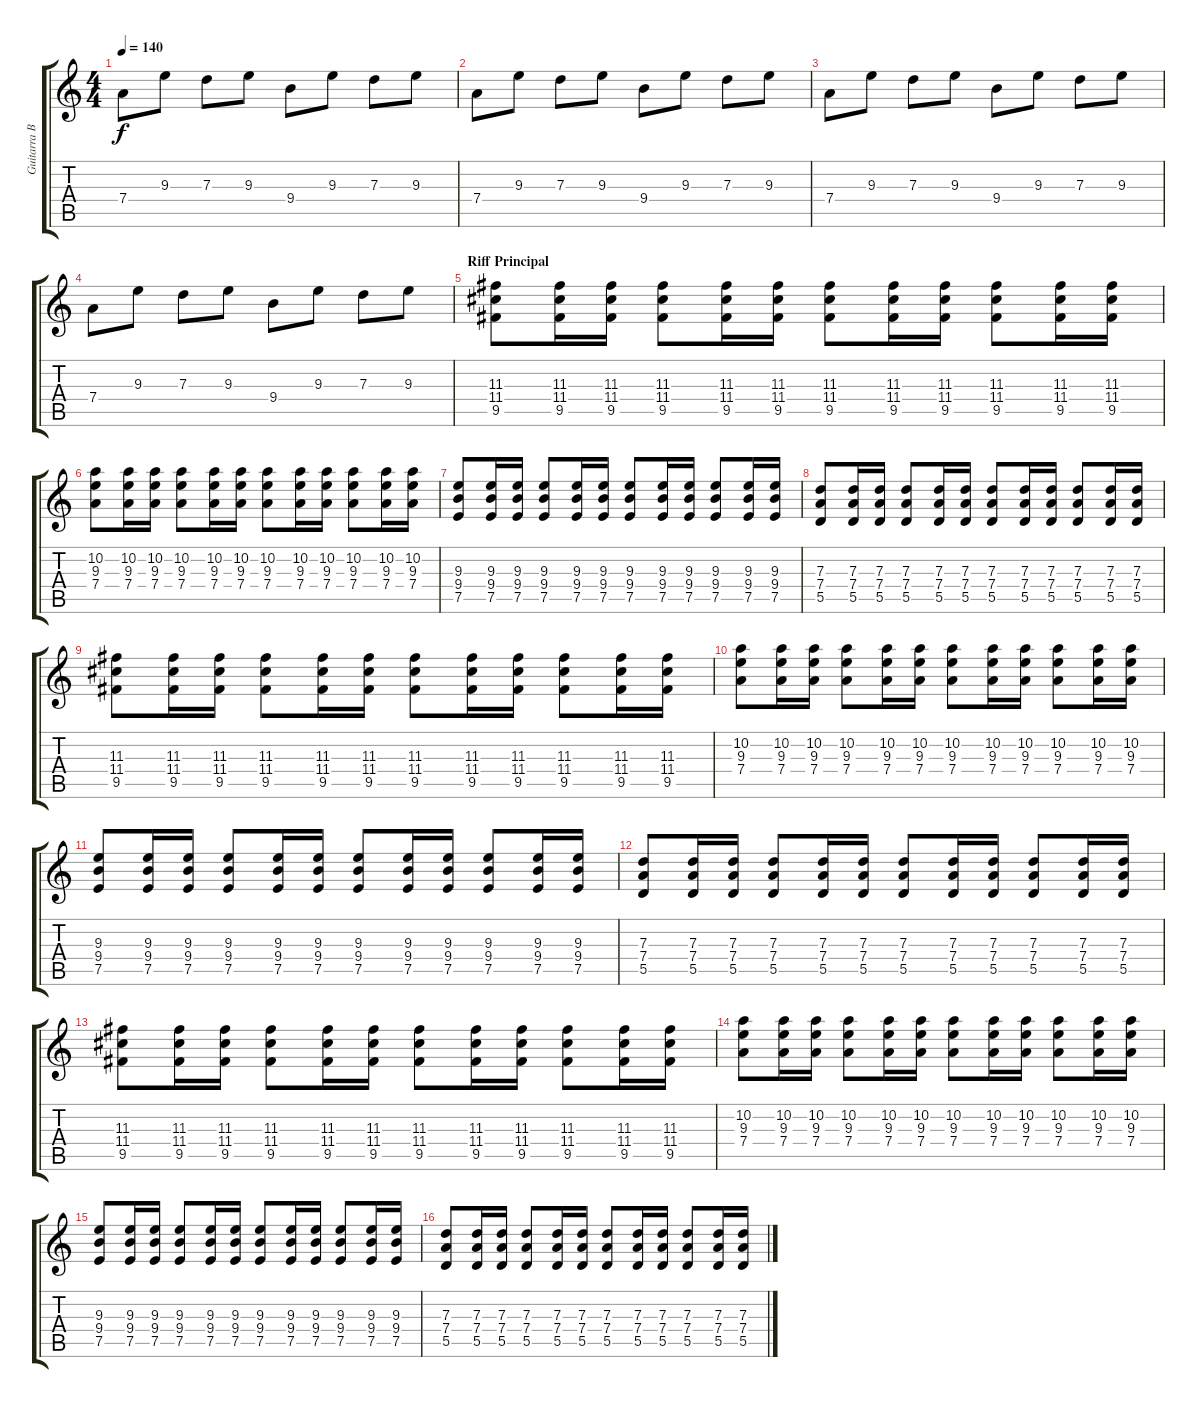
\track ("Guitarra Base" "Guitarra B") {instrument overdrivenguitar}
\staff {score tabs}
\tuning (E4 B3 G3 D3 A2 E2) {hide}
\ts (4 4)
\tempo 140
\clef g2
\ks c
7.4.8{dy f} 9.3.8 7.3.8 9.3.8 9.4.8 9.3.8 7.3.8 9.3.8 |
7.4.8 9.3.8 7.3.8 9.3.8 9.4.8 9.3.8 7.3.8 9.3.8 |
7.4.8 9.3.8 7.3.8 9.3.8 9.4.8 9.3.8 7.3.8 9.3.8 |
7.4.8 9.3.8 7.3.8 9.3.8 9.4.8 9.3.8 7.3.8 9.3.8 |
\section ("" "Riff Principal")
(11.3 11.4 9.5).8{volume 13} (11.3 11.4 9.5).16 (11.3 11.4 9.5).16 (11.3 11.4 9.5).8 (11.3 11.4 9.5).16 (11.3 11.4 9.5).16 (11.3 11.4 9.5).8 (11.3 11.4 9.5).16 (11.3 11.4 9.5).16 (11.3 11.4 9.5).8 (11.3 11.4 9.5).16 (11.3 11.4 9.5).16 |
(10.2 9.3 7.4).8 (10.2 9.3 7.4).16 (10.2 9.3 7.4).16 (10.2 9.3 7.4).8 (10.2 9.3 7.4).16 (10.2 9.3 7.4).16 (10.2 9.3 7.4).8 (10.2 9.3 7.4).16 (10.2 9.3 7.4).16 (10.2 9.3 7.4).8 (10.2 9.3 7.4).16 (10.2 9.3 7.4).16 |
(9.3 9.4 7.5).8 (9.3 9.4 7.5).16 (9.3 9.4 7.5).16 (9.3 9.4 7.5).8 (9.3 9.4 7.5).16 (9.3 9.4 7.5).16 (9.3 9.4 7.5).8 (9.3 9.4 7.5).16 (9.3 9.4 7.5).16 (9.3 9.4 7.5).8 (9.3 9.4 7.5).16 (9.3 9.4 7.5).16 |
(7.3 7.4 5.5).8 (7.3 7.4 5.5).16 (7.3 7.4 5.5).16 (7.3 7.4 5.5).8 (7.3 7.4 5.5).16 (7.3 7.4 5.5).16 (7.3 7.4 5.5).8 (7.3 7.4 5.5).16 (7.3 7.4 5.5).16 (7.3 7.4 5.5).8 (7.3 7.4 5.5).16 (7.3 7.4 5.5).16 |
(11.3 11.4 9.5).8 (11.3 11.4 9.5).16 (11.3 11.4 9.5).16 (11.3 11.4 9.5).8 (11.3 11.4 9.5).16 (11.3 11.4 9.5).16 (11.3 11.4 9.5).8 (11.3 11.4 9.5).16 (11.3 11.4 9.5).16 (11.3 11.4 9.5).8 (11.3 11.4 9.5).16 (11.3 11.4 9.5).16 |
(10.2 9.3 7.4).8 (10.2 9.3 7.4).16 (10.2 9.3 7.4).16 (10.2 9.3 7.4).8 (10.2 9.3 7.4).16 (10.2 9.3 7.4).16 (10.2 9.3 7.4).8 (10.2 9.3 7.4).16 (10.2 9.3 7.4).16 (10.2 9.3 7.4).8 (10.2 9.3 7.4).16 (10.2 9.3 7.4).16 |
(9.3 9.4 7.5).8 (9.3 9.4 7.5).16 (9.3 9.4 7.5).16 (9.3 9.4 7.5).8 (9.3 9.4 7.5).16 (9.3 9.4 7.5).16 (9.3 9.4 7.5).8 (9.3 9.4 7.5).16 (9.3 9.4 7.5).16 (9.3 9.4 7.5).8 (9.3 9.4 7.5).16 (9.3 9.4 7.5).16 |
(7.3 7.4 5.5).8 (7.3 7.4 5.5).16 (7.3 7.4 5.5).16 (7.3 7.4 5.5).8 (7.3 7.4 5.5).16 (7.3 7.4 5.5).16 (7.3 7.4 5.5).8 (7.3 7.4 5.5).16 (7.3 7.4 5.5).16 (7.3 7.4 5.5).8 (7.3 7.4 5.5).16 (7.3 7.4 5.5).16 |
(11.3 11.4 9.5).8 (11.3 11.4 9.5).16 (11.3 11.4 9.5).16 (11.3 11.4 9.5).8 (11.3 11.4 9.5).16 (11.3 11.4 9.5).16 (11.3 11.4 9.5).8 (11.3 11.4 9.5).16 (11.3 11.4 9.5).16 (11.3 11.4 9.5).8 (11.3 11.4 9.5).16 (11.3 11.4 9.5).16 |
(10.2 9.3 7.4).8 (10.2 9.3 7.4).16 (10.2 9.3 7.4).16 (10.2 9.3 7.4).8 (10.2 9.3 7.4).16 (10.2 9.3 7.4).16 (10.2 9.3 7.4).8 (10.2 9.3 7.4).16 (10.2 9.3 7.4).16 (10.2 9.3 7.4).8 (10.2 9.3 7.4).16 (10.2 9.3 7.4).16 |
(9.3 9.4 7.5).8 (9.3 9.4 7.5).16 (9.3 9.4 7.5).16 (9.3 9.4 7.5).8 (9.3 9.4 7.5).16 (9.3 9.4 7.5).16 (9.3 9.4 7.5).8 (9.3 9.4 7.5).16 (9.3 9.4 7.5).16 (9.3 9.4 7.5).8 (9.3 9.4 7.5).16 (9.3 9.4 7.5).16 |
(7.3 7.4 5.5).8 (7.3 7.4 5.5).16 (7.3 7.4 5.5).16 (7.3 7.4 5.5).8 (7.3 7.4 5.5).16 (7.3 7.4 5.5).16 (7.3 7.4 5.5).8 (7.3 7.4 5.5).16 (7.3 7.4 5.5).16 (7.3 7.4 5.5).8 (7.3 7.4 5.5).16 (7.3 7.4 5.5).16
